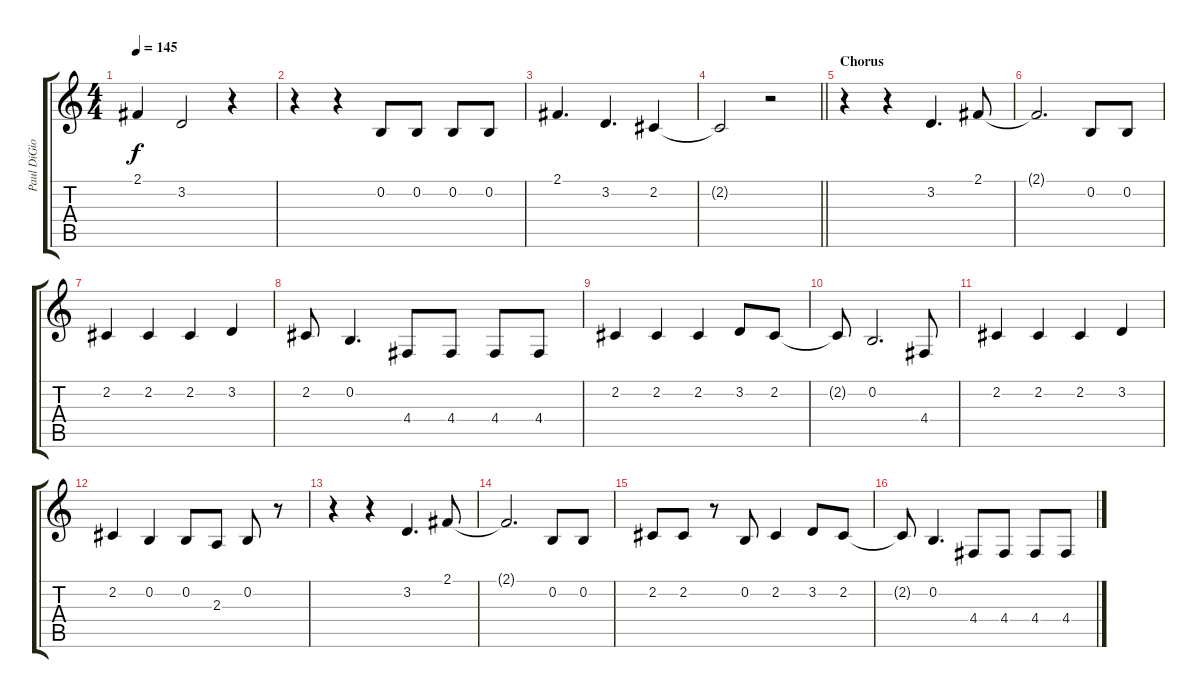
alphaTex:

\track ("Paul DiGiovanni (Backup Vocals/Harmonies" "Paul DiGio") {instrument clarinet}
\staff {score tabs}
\tuning (E4 B3 G3 D3 A2 E2) {hide}
\ts (4 4)
\tempo 145
\clef g2
\ks c
2.1.4{dy f} 3.2.2 r.4 |
r.4 r.4 0.2.8 0.2.8 0.2.8 0.2.8 |
2.1.4{d} 3.2.4{d} 2.2.4 |
\barLineRight lightlight
2.2{t}.2 r.2 |
\section ("" "Chorus")
r.4 r.4 3.2.4{d} 2.1.8 |
2.1{t}.2{d} 0.2.8 0.2.8 |
2.2.4 2.2.4 2.2.4 3.2.4 |
2.2.8 0.2.4{d} 4.4.8 4.4.8 4.4.8 4.4.8 |
2.2.4 2.2.4 2.2.4 3.2.8 2.2.8 |
2.2{t}.8 0.2.2{d} 4.4.8 |
2.2.4 2.2.4 2.2.4 3.2.4 |
2.2.4 0.2.4 0.2.8 2.3.8 0.2.8 r.8 |
r.4 r.4 3.2.4{d} 2.1.8 |
2.1{t}.2{d} 0.2.8 0.2.8 |
2.2.8 2.2.8 r.8 0.2.8 2.2.4 3.2.8 2.2.8 |
2.2{t}.8 0.2.4{d} 4.4.8 4.4.8 4.4.8 4.4.8
